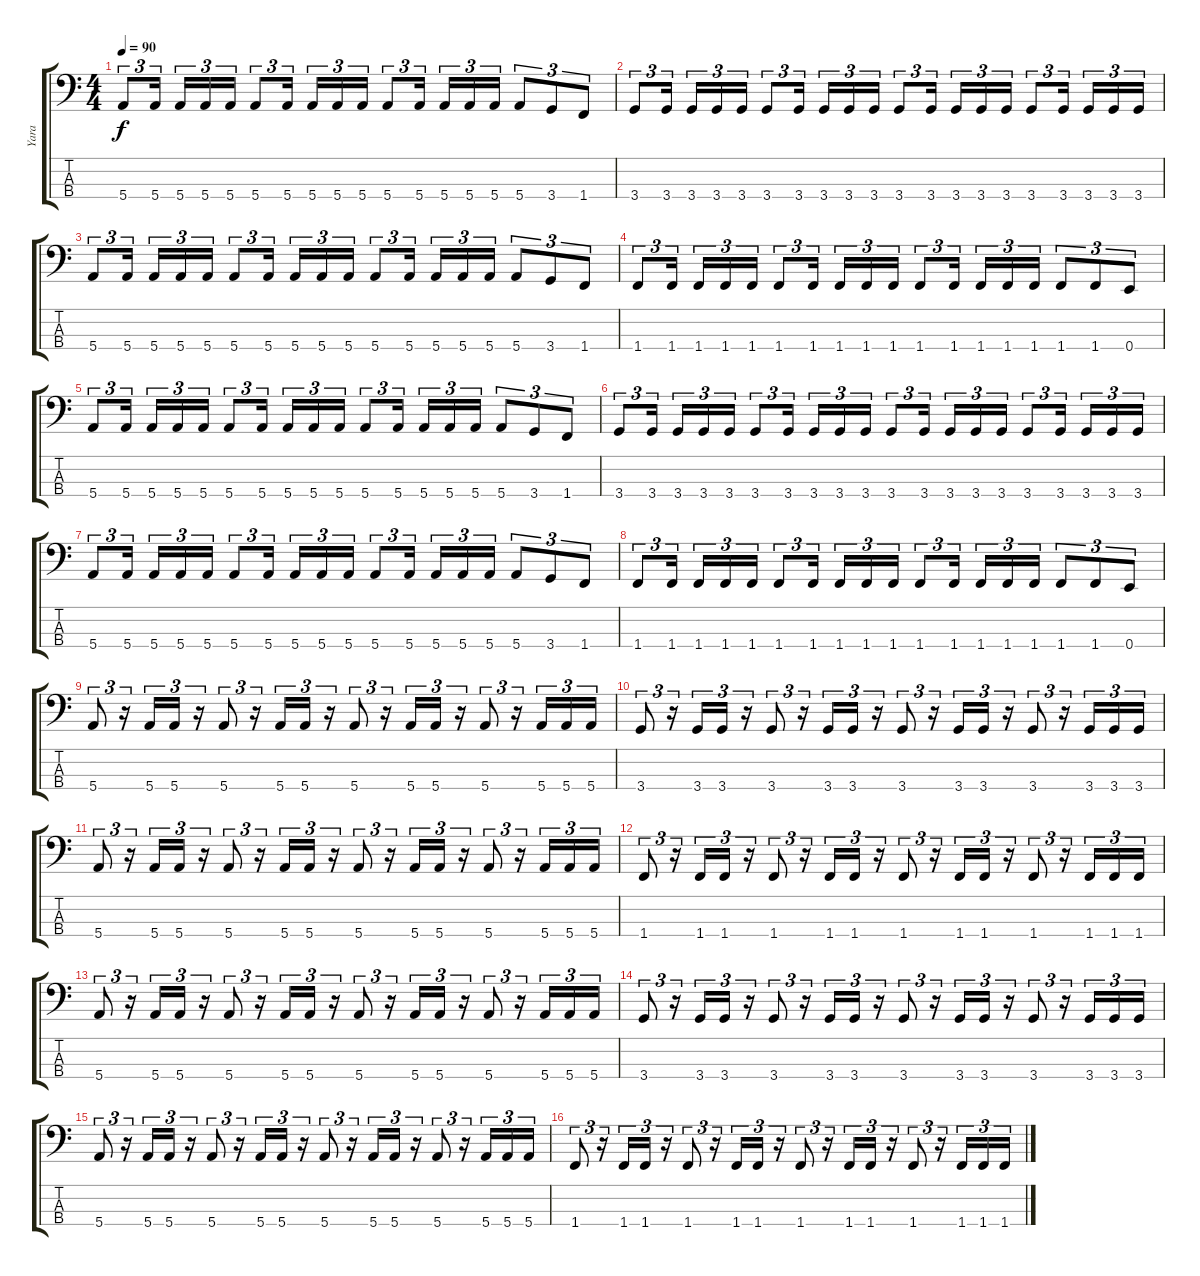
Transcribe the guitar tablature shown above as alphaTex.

\track ("Yara" "Yara") {instrument slapbass1}
\staff {score tabs}
\tuning (G2 D2 A1 E1) {hide}
\ts (4 4)
\tempo 90
\clef f4
\ks c
5.4.8{tu (3 2) dy f} 5.4.16{tu (3 2)} 5.4.16{tu (3 2)} 5.4.16{tu (3 2)} 5.4.16{tu (3 2)} 5.4.8{tu (3 2)} 5.4.16{tu (3 2)} 5.4.16{tu (3 2)} 5.4.16{tu (3 2)} 5.4.16{tu (3 2)} 5.4.8{tu (3 2)} 5.4.16{tu (3 2)} 5.4.16{tu (3 2)} 5.4.16{tu (3 2)} 5.4.16{tu (3 2)} 5.4.8{tu (3 2)} 3.4.8{tu (3 2)} 1.4.8{tu (3 2)} |
3.4.8{tu (3 2)} 3.4.16{tu (3 2)} 3.4.16{tu (3 2)} 3.4.16{tu (3 2)} 3.4.16{tu (3 2)} 3.4.8{tu (3 2)} 3.4.16{tu (3 2)} 3.4.16{tu (3 2)} 3.4.16{tu (3 2)} 3.4.16{tu (3 2)} 3.4.8{tu (3 2)} 3.4.16{tu (3 2)} 3.4.16{tu (3 2)} 3.4.16{tu (3 2)} 3.4.16{tu (3 2)} 3.4.8{tu (3 2)} 3.4.16{tu (3 2)} 3.4.16{tu (3 2)} 3.4.16{tu (3 2)} 3.4.16{tu (3 2)} |
5.4.8{tu (3 2)} 5.4.16{tu (3 2)} 5.4.16{tu (3 2)} 5.4.16{tu (3 2)} 5.4.16{tu (3 2)} 5.4.8{tu (3 2)} 5.4.16{tu (3 2)} 5.4.16{tu (3 2)} 5.4.16{tu (3 2)} 5.4.16{tu (3 2)} 5.4.8{tu (3 2)} 5.4.16{tu (3 2)} 5.4.16{tu (3 2)} 5.4.16{tu (3 2)} 5.4.16{tu (3 2)} 5.4.8{tu (3 2)} 3.4.8{tu (3 2)} 1.4.8{tu (3 2)} |
1.4.8{tu (3 2)} 1.4.16{tu (3 2)} 1.4.16{tu (3 2)} 1.4.16{tu (3 2)} 1.4.16{tu (3 2)} 1.4.8{tu (3 2)} 1.4.16{tu (3 2)} 1.4.16{tu (3 2)} 1.4.16{tu (3 2)} 1.4.16{tu (3 2)} 1.4.8{tu (3 2)} 1.4.16{tu (3 2)} 1.4.16{tu (3 2)} 1.4.16{tu (3 2)} 1.4.16{tu (3 2)} 1.4.8{tu (3 2)} 1.4.8{tu (3 2)} 0.4.8{tu (3 2)} |
5.4.8{tu (3 2)} 5.4.16{tu (3 2)} 5.4.16{tu (3 2)} 5.4.16{tu (3 2)} 5.4.16{tu (3 2)} 5.4.8{tu (3 2)} 5.4.16{tu (3 2)} 5.4.16{tu (3 2)} 5.4.16{tu (3 2)} 5.4.16{tu (3 2)} 5.4.8{tu (3 2)} 5.4.16{tu (3 2)} 5.4.16{tu (3 2)} 5.4.16{tu (3 2)} 5.4.16{tu (3 2)} 5.4.8{tu (3 2)} 3.4.8{tu (3 2)} 1.4.8{tu (3 2)} |
3.4.8{tu (3 2)} 3.4.16{tu (3 2)} 3.4.16{tu (3 2)} 3.4.16{tu (3 2)} 3.4.16{tu (3 2)} 3.4.8{tu (3 2)} 3.4.16{tu (3 2)} 3.4.16{tu (3 2)} 3.4.16{tu (3 2)} 3.4.16{tu (3 2)} 3.4.8{tu (3 2)} 3.4.16{tu (3 2)} 3.4.16{tu (3 2)} 3.4.16{tu (3 2)} 3.4.16{tu (3 2)} 3.4.8{tu (3 2)} 3.4.16{tu (3 2)} 3.4.16{tu (3 2)} 3.4.16{tu (3 2)} 3.4.16{tu (3 2)} |
5.4.8{tu (3 2)} 5.4.16{tu (3 2)} 5.4.16{tu (3 2)} 5.4.16{tu (3 2)} 5.4.16{tu (3 2)} 5.4.8{tu (3 2)} 5.4.16{tu (3 2)} 5.4.16{tu (3 2)} 5.4.16{tu (3 2)} 5.4.16{tu (3 2)} 5.4.8{tu (3 2)} 5.4.16{tu (3 2)} 5.4.16{tu (3 2)} 5.4.16{tu (3 2)} 5.4.16{tu (3 2)} 5.4.8{tu (3 2)} 3.4.8{tu (3 2)} 1.4.8{tu (3 2)} |
1.4.8{tu (3 2)} 1.4.16{tu (3 2)} 1.4.16{tu (3 2)} 1.4.16{tu (3 2)} 1.4.16{tu (3 2)} 1.4.8{tu (3 2)} 1.4.16{tu (3 2)} 1.4.16{tu (3 2)} 1.4.16{tu (3 2)} 1.4.16{tu (3 2)} 1.4.8{tu (3 2)} 1.4.16{tu (3 2)} 1.4.16{tu (3 2)} 1.4.16{tu (3 2)} 1.4.16{tu (3 2)} 1.4.8{tu (3 2)} 1.4.8{tu (3 2)} 0.4.8{tu (3 2)} |
5.4.8{tu (3 2)} r.16{tu (3 2)} 5.4.16{tu (3 2)} 5.4.16{tu (3 2)} r.16{tu (3 2)} 5.4.8{tu (3 2)} r.16{tu (3 2)} 5.4.16{tu (3 2)} 5.4.16{tu (3 2)} r.16{tu (3 2)} 5.4.8{tu (3 2)} r.16{tu (3 2)} 5.4.16{tu (3 2)} 5.4.16{tu (3 2)} r.16{tu (3 2)} 5.4.8{tu (3 2)} r.16{tu (3 2)} 5.4.16{tu (3 2)} 5.4.16{tu (3 2)} 5.4.16{tu (3 2)} |
3.4.8{tu (3 2)} r.16{tu (3 2)} 3.4.16{tu (3 2)} 3.4.16{tu (3 2)} r.16{tu (3 2)} 3.4.8{tu (3 2)} r.16{tu (3 2)} 3.4.16{tu (3 2)} 3.4.16{tu (3 2)} r.16{tu (3 2)} 3.4.8{tu (3 2)} r.16{tu (3 2)} 3.4.16{tu (3 2)} 3.4.16{tu (3 2)} r.16{tu (3 2)} 3.4.8{tu (3 2)} r.16{tu (3 2)} 3.4.16{tu (3 2)} 3.4.16{tu (3 2)} 3.4.16{tu (3 2)} |
5.4.8{tu (3 2)} r.16{tu (3 2)} 5.4.16{tu (3 2)} 5.4.16{tu (3 2)} r.16{tu (3 2)} 5.4.8{tu (3 2)} r.16{tu (3 2)} 5.4.16{tu (3 2)} 5.4.16{tu (3 2)} r.16{tu (3 2)} 5.4.8{tu (3 2)} r.16{tu (3 2)} 5.4.16{tu (3 2)} 5.4.16{tu (3 2)} r.16{tu (3 2)} 5.4.8{tu (3 2)} r.16{tu (3 2)} 5.4.16{tu (3 2)} 5.4.16{tu (3 2)} 5.4.16{tu (3 2)} |
1.4.8{tu (3 2)} r.16{tu (3 2)} 1.4.16{tu (3 2)} 1.4.16{tu (3 2)} r.16{tu (3 2)} 1.4.8{tu (3 2)} r.16{tu (3 2)} 1.4.16{tu (3 2)} 1.4.16{tu (3 2)} r.16{tu (3 2)} 1.4.8{tu (3 2)} r.16{tu (3 2)} 1.4.16{tu (3 2)} 1.4.16{tu (3 2)} r.16{tu (3 2)} 1.4.8{tu (3 2)} r.16{tu (3 2)} 1.4.16{tu (3 2)} 1.4.16{tu (3 2)} 1.4.16{tu (3 2)} |
5.4.8{tu (3 2)} r.16{tu (3 2)} 5.4.16{tu (3 2)} 5.4.16{tu (3 2)} r.16{tu (3 2)} 5.4.8{tu (3 2)} r.16{tu (3 2)} 5.4.16{tu (3 2)} 5.4.16{tu (3 2)} r.16{tu (3 2)} 5.4.8{tu (3 2)} r.16{tu (3 2)} 5.4.16{tu (3 2)} 5.4.16{tu (3 2)} r.16{tu (3 2)} 5.4.8{tu (3 2)} r.16{tu (3 2)} 5.4.16{tu (3 2)} 5.4.16{tu (3 2)} 5.4.16{tu (3 2)} |
3.4.8{tu (3 2)} r.16{tu (3 2)} 3.4.16{tu (3 2)} 3.4.16{tu (3 2)} r.16{tu (3 2)} 3.4.8{tu (3 2)} r.16{tu (3 2)} 3.4.16{tu (3 2)} 3.4.16{tu (3 2)} r.16{tu (3 2)} 3.4.8{tu (3 2)} r.16{tu (3 2)} 3.4.16{tu (3 2)} 3.4.16{tu (3 2)} r.16{tu (3 2)} 3.4.8{tu (3 2)} r.16{tu (3 2)} 3.4.16{tu (3 2)} 3.4.16{tu (3 2)} 3.4.16{tu (3 2)} |
5.4.8{tu (3 2)} r.16{tu (3 2)} 5.4.16{tu (3 2)} 5.4.16{tu (3 2)} r.16{tu (3 2)} 5.4.8{tu (3 2)} r.16{tu (3 2)} 5.4.16{tu (3 2)} 5.4.16{tu (3 2)} r.16{tu (3 2)} 5.4.8{tu (3 2)} r.16{tu (3 2)} 5.4.16{tu (3 2)} 5.4.16{tu (3 2)} r.16{tu (3 2)} 5.4.8{tu (3 2)} r.16{tu (3 2)} 5.4.16{tu (3 2)} 5.4.16{tu (3 2)} 5.4.16{tu (3 2)} |
1.4.8{tu (3 2)} r.16{tu (3 2)} 1.4.16{tu (3 2)} 1.4.16{tu (3 2)} r.16{tu (3 2)} 1.4.8{tu (3 2)} r.16{tu (3 2)} 1.4.16{tu (3 2)} 1.4.16{tu (3 2)} r.16{tu (3 2)} 1.4.8{tu (3 2)} r.16{tu (3 2)} 1.4.16{tu (3 2)} 1.4.16{tu (3 2)} r.16{tu (3 2)} 1.4.8{tu (3 2)} r.16{tu (3 2)} 1.4.16{tu (3 2)} 1.4.16{tu (3 2)} 1.4.16{tu (3 2)}
